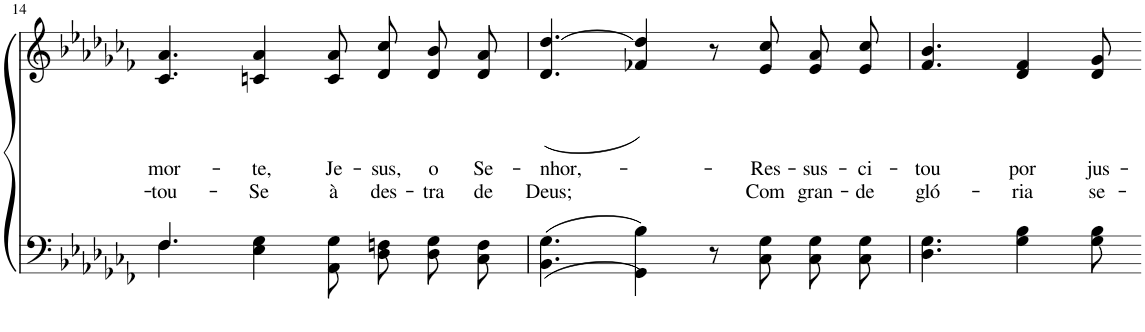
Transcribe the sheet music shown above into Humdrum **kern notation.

**kern	**kern	**text	**text
*part2	*part1	*part1	*part1
*staff2	*staff1	*staff1	*staff1
*I"Parte III e IV	*I"Parte I e II	*	*
!!LO:PB:g=z
*clefF4	*clefG2	*	*
*Trd-1c-2	*Trd-1c-2	*	*
*k[b-e-a-d-g-c-f-]	*k[b-e-a-d-g-c-f-]	*	*
*M9/8	*M9/8	*	*
=14	=14	=14	=14
*^	*	*	*
!	!	!	!LO:LY:b	!LO:LY:b
4.F-/	4.F-\	4.c-/ 4.a-/	mor-	-tou-
!	!	!	!LO:LY:b	!LO:LY:b
2.ryy	4E-\ 4G-\	4cn/ 4a-/	-te,	-Se
!	!	!	!LO:LY:b	!LO:LY:b
.	8AA-\ 8G-\	8c/ 8a-/	Je-	à
!	!	!	!LO:LY:b	!LO:LY:b
.	8D-\ 8Fn\L	8d-/ 8cc-/L	-sus,	des-
!	!	!	!LO:LY:b	!LO:LY:b
.	8D-\ 8G-\	8d-/ 8b-/	o	-tra
!	!	!	!LO:LY:b	!LO:LY:b
.	8C-\ 8F\J	8d-/ 8a-/J	Se-	de
=15	=15	=15	=15	=15
!	!	!	!LO:LY:b	!LO:LY:b
*v	*v	*	*	*
((4.BB-\ 4.G-\	(4.d-/ [4.dd-/	-nhor,-	Deus;
4GG-\ 4B-\))	4f-X/ 4dd-/])	.	.
8r	8r	.	.
!	!	!LO:LY:b	!LO:LY:b
8C-\ 8G-\L	8e-/ 8cc-/L	-Res-	Com
!	!	!LO:LY:b	!LO:LY:b
8C-\ 8G-\	8e-/ 8a-/	-sus-	gran-
!	!	!LO:LY:b	!LO:LY:b
8C-\ 8G-\J	8e-/ 8cc-/J	-ci-	-de
=16	=16	=16	=16
!	!	!LO:LY:b	!LO:LY:b
4.D-\ 4.G-\	4.f-/ 4.b-/	-tou	gló-
!	!	!LO:LY:b	!LO:LY:b
4G-\ 4B-\	4d-/ 4f-/	por	-ria
!	!	!LO:LY:b	!LO:LY:b
8G-\ 8B-\	8d-/ 8g-/	jus-	se-
=-	=-	=-	=-
*-	*-	*-	*-
